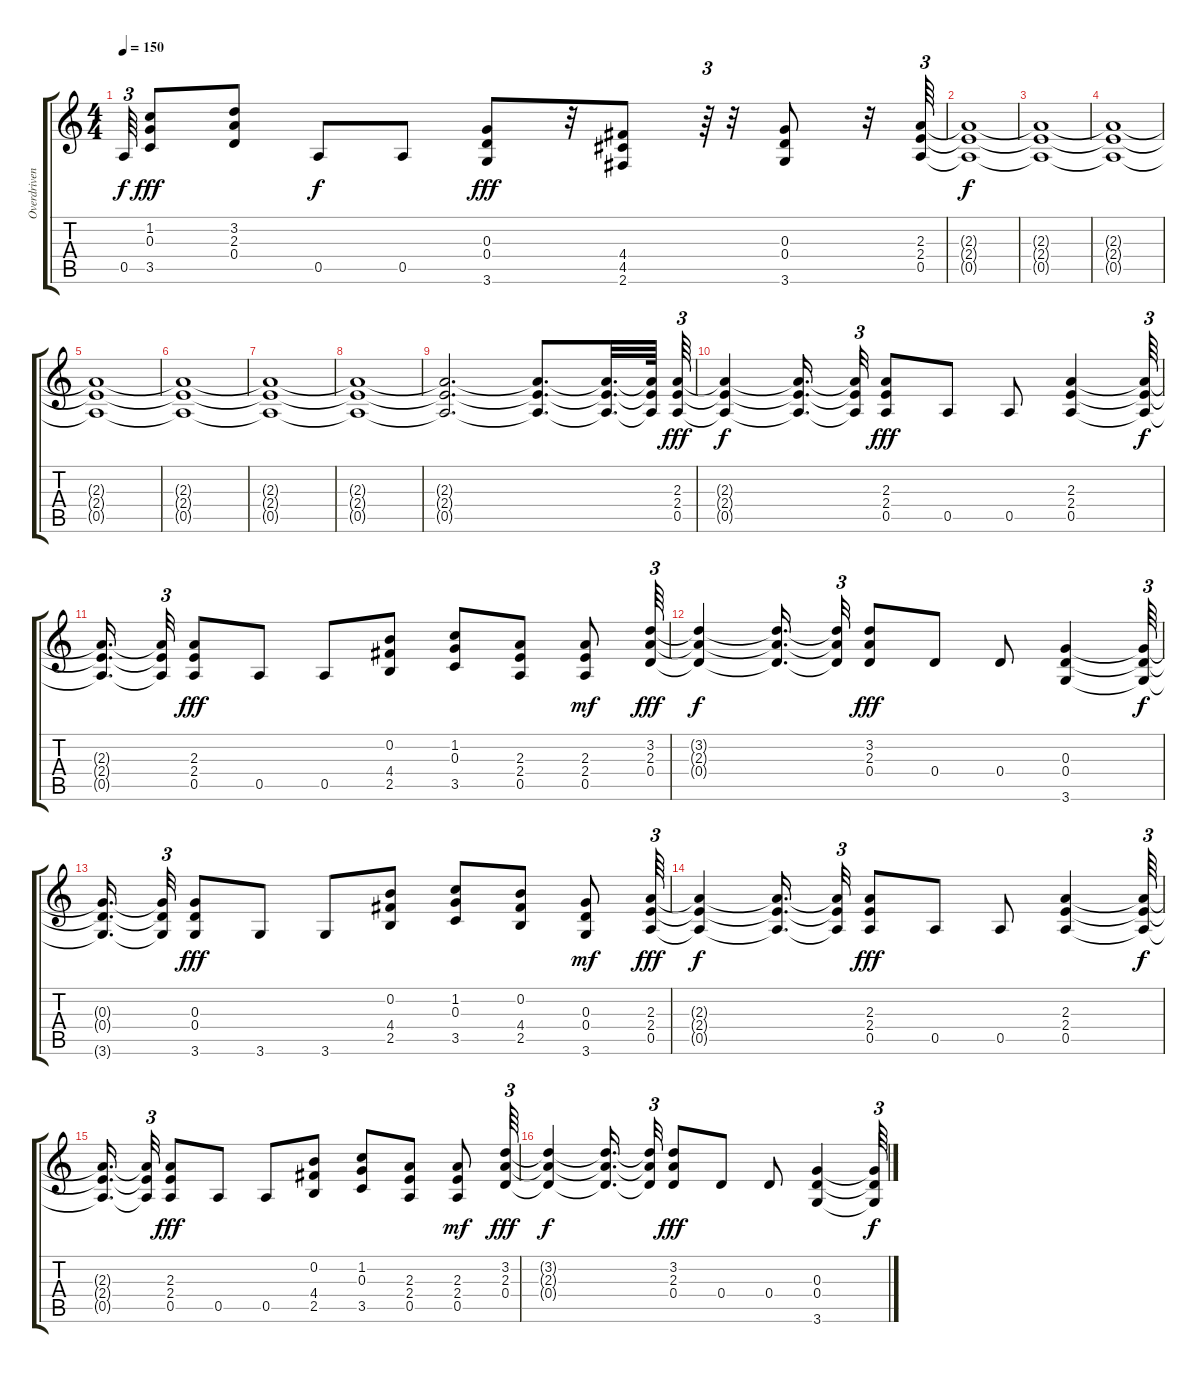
\track ("Overdriven Guitar" "Overdriven") {instrument overdrivenguitar}
\staff {score tabs}
\tuning (E4 B3 G3 D3 A2 E2) {hide}
\ts (4 4)
\tempo 150
\clef g2
\ks c
0.5{t}.64{tu (3 2) dy f} (1.2 0.3 3.5).8{dy fff} (3.2 2.3 0.4).8 0.5.8{dy f} 0.5.8 (0.3 0.4 3.6).8{dy fff} r.32 (4.4 4.5 2.6).8 r.64{tu (3 2)} r.32 (0.3 0.4 3.6).8 r.32 (2.3 2.4 0.5).64{tu (3 2)} |
(2.3{t} 2.4{t} 0.5{t}).1{dy f} |
(2.3{t} 2.4{t} 0.5{t}).1 |
(2.3{t} 2.4{t} 0.5{t}).1 |
(2.3{t} 2.4{t} 0.5{t}).1 |
(2.3{t} 2.4{t} 0.5{t}).1 |
(2.3{t} 2.4{t} 0.5{t}).1 |
(2.3{t} 2.4{t} 0.5{t}).1 |
(2.3{t} 2.4{t} 0.5{t}).2{d} (2.3{t} 2.4{t} 0.5{t}).8{d} (2.3{t} 2.4{t} 0.5{t}).32{d} (2.3{t} 2.4{t} 0.5{t}).64 (2.3 2.4 0.5).64{tu (3 2) dy fff} |
(2.3{t} 2.4{t} 0.5{t}).4{dy f} (2.3{t} 2.4{t} 0.5{t}).16{d} (2.3{t} 2.4{t} 0.5{t}).32{tu (3 2)} (2.3 2.4 0.5).8{dy fff} 0.5.8 0.5.8 (2.3 2.4 0.5).4 (2.3{t} 2.4{t} 0.5{t}).64{tu (3 2) dy f} |
(2.3{t} 2.4{t} 0.5{t}).16{d} (2.3{t} 2.4{t} 0.5{t}).32{tu (3 2)} (2.3 2.4 0.5).8{dy fff} 0.5.8 0.5.8 (0.2 4.4 2.5).8 (1.2 0.3 3.5).8 (2.3 2.4 0.5).8 (2.3 2.4 0.5).8{dy mf} (3.2 2.3 0.4).64{tu (3 2) dy fff} |
(3.2{t} 2.3{t} 0.4{t}).4{dy f} (3.2{t} 2.3{t} 0.4{t}).16{d} (3.2{t} 2.3{t} 0.4{t}).32{tu (3 2)} (3.2 2.3 0.4).8{dy fff} 0.4.8 0.4.8 (0.3 0.4 3.6).4 (0.3{t} 0.4{t} 3.6{t}).64{tu (3 2) dy f} |
(0.3{t} 0.4{t} 3.6{t}).16{d} (0.3{t} 0.4{t} 3.6{t}).32{tu (3 2)} (0.3 0.4 3.6).8{dy fff} 3.6.8 3.6.8 (0.2 4.4 2.5).8 (1.2 0.3 3.5).8 (0.2 4.4 2.5).8 (0.3 0.4 3.6).8{dy mf} (2.3 2.4 0.5).64{tu (3 2) dy fff} |
(2.3{t} 2.4{t} 0.5{t}).4{dy f} (2.3{t} 2.4{t} 0.5{t}).16{d} (2.3{t} 2.4{t} 0.5{t}).32{tu (3 2)} (2.3 2.4 0.5).8{dy fff} 0.5.8 0.5.8 (2.3 2.4 0.5).4 (2.3{t} 2.4{t} 0.5{t}).64{tu (3 2) dy f} |
(2.3{t} 2.4{t} 0.5{t}).16{d} (2.3{t} 2.4{t} 0.5{t}).32{tu (3 2)} (2.3 2.4 0.5).8{dy fff} 0.5.8 0.5.8 (0.2 4.4 2.5).8 (1.2 0.3 3.5).8 (2.3 2.4 0.5).8 (2.3 2.4 0.5).8{dy mf} (3.2 2.3 0.4).64{tu (3 2) dy fff} |
(3.2{t} 2.3{t} 0.4{t}).4{dy f} (3.2{t} 2.3{t} 0.4{t}).16{d} (3.2{t} 2.3{t} 0.4{t}).32{tu (3 2)} (3.2 2.3 0.4).8{dy fff} 0.4.8 0.4.8 (0.3 0.4 3.6).4 (0.3{t} 0.4{t} 3.6{t}).64{tu (3 2) dy f}
